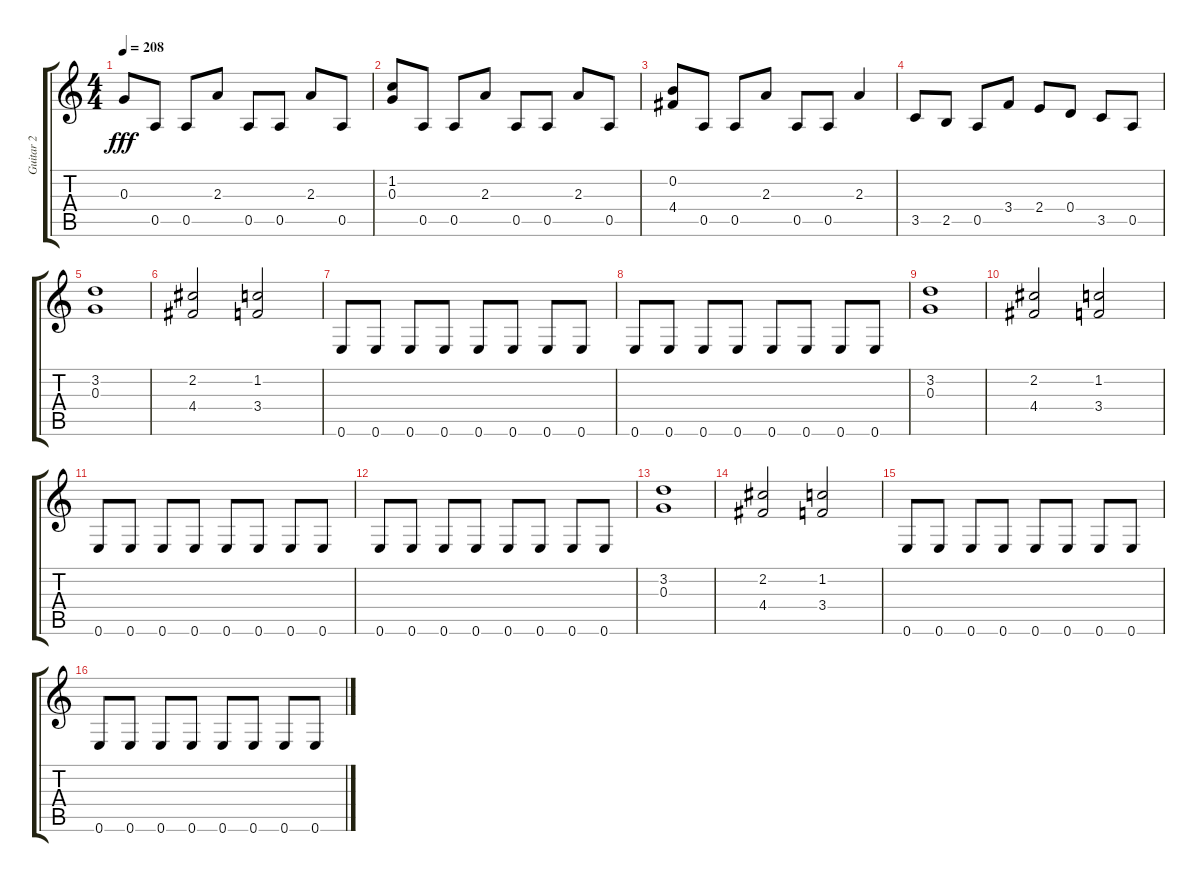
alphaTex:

\track ("Guitar 2" "Guitar 2") {instrument electricguitarclean}
\staff {score tabs}
\tuning (E4 B3 G3 D3 A2 E2) {hide}
\ts (4 4)
\tempo 208
\clef g2
\ks c
0.3.8{dy fff} 0.5.8 0.5.8 2.3.8 0.5.8 0.5.8 2.3.8 0.5.8 |
(1.2 0.3).8 0.5.8 0.5.8 2.3.8 0.5.8 0.5.8 2.3.8 0.5.8 |
(0.2 4.4).8 0.5.8 0.5.8 2.3.8 0.5.8 0.5.8 2.3.4 |
3.5.8 2.5.8 0.5.8 3.4.8 2.4.8 0.4.8 3.5.8 0.5.8 |
(3.2 0.3).1 |
(2.2 4.4).2 (1.2 3.4).2 |
0.6.8 0.6.8 0.6.8 0.6.8 0.6.8 0.6.8 0.6.8 0.6.8 |
0.6.8 0.6.8 0.6.8 0.6.8 0.6.8 0.6.8 0.6.8 0.6.8 |
(3.2 0.3).1 |
(2.2 4.4).2 (1.2 3.4).2 |
0.6.8 0.6.8 0.6.8 0.6.8 0.6.8 0.6.8 0.6.8 0.6.8 |
0.6.8 0.6.8 0.6.8 0.6.8 0.6.8 0.6.8 0.6.8 0.6.8 |
(3.2 0.3).1 |
(2.2 4.4).2 (1.2 3.4).2 |
0.6.8 0.6.8 0.6.8 0.6.8 0.6.8 0.6.8 0.6.8 0.6.8 |
0.6.8 0.6.8 0.6.8 0.6.8 0.6.8 0.6.8 0.6.8 0.6.8
